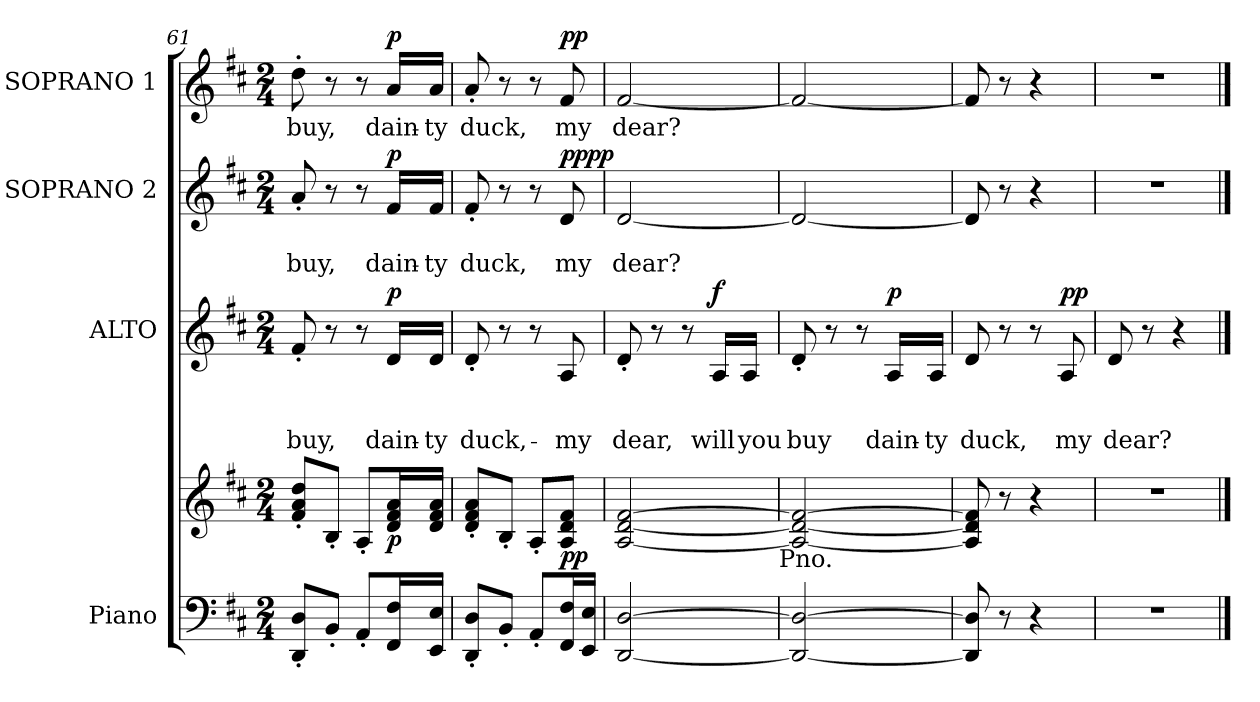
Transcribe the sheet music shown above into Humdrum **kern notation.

**kern	**kern	**dynam	**kern	**text	**text	**text	**dynam	**kern	**text	**text	**dynam	**kern	**text	**dynam
*part4	*part4	*part4	*part3	*part3	*part3	*part3	*part3	*part2	*part2	*part2	*part2	*part1	*part1	*part1
*staff5	*staff4	*staff4/5	*staff3	*staff3	*staff3	*staff3	*staff3	*staff2	*staff2	*staff2	*staff2	*staff1	*staff1	*staff1
*I"Piano	*	*	*I"ALTO	*	*	*	*	*I"SOPRANO 2	*	*	*	*I"SOPRANO 1	*	*
*	*	*	*I'A.	*	*	*	*	*I'S. 2	*	*	*	*I'S.1	*	*
*clefF4	*clefG2	*	*clefG2	*	*	*	*	*clefG2	*	*	*	*clefG2	*	*
*k[f#c#]	*k[f#c#]	*	*k[f#c#]	*	*	*	*	*k[f#c#]	*	*	*	*k[f#c#]	*	*
*D:	*D:	*	*D:	*	*	*	*	*D:	*	*	*	*D:	*	*
*M2/4	*M2/4	*	*M2/4	*	*	*	*	*M2/4	*	*	*	*M2/4	*	*
=61	=61	=61	=61	=61	=61	=61	=61	=61	=61	=61	=61	=61	=61	=61
!	!	!	!	!	!	!LO:LY:b	!	!	!	!LO:LY:b	!	!	!LO:LY:b	!
8DD/'< 8D/'<L	8f#/'< 8a/'< 8dd/'<L	.	8f#'</	.	.	buy,	.	8a'</	.	buy,	.	8dd'>\	buy,	.
8BB'</J	8B'</J	.	8r	.	.	.	.	8r	.	.	.	8r	.	.
8AA'</L	8A'</L	.	8r	.	.	.	.	8r	.	.	.	8r	.	.
!	!	!LO:DY:b	!	!	!	!LO:LY:b	!LO:DY:a	!	!	!LO:LY:b	!LO:DY:a	!	!LO:LY:b	!LO:DY:a
16FF#/ 16F#/L	16d/ 16f#/ 16a/L	p	16d/LL	.	.	dain-	p	16f#/LL	.	dain-	p	16a/LL	dain-	p
!	!	!	!	!	!	!LO:LY:b	!	!	!	!LO:LY:b	!	!	!LO:LY:b	!
16EE/ 16E/JJ	16d/ 16f#/ 16a/JJ	.	16d/JJ	.	.	-ty	.	16f#/JJ	.	-ty	.	16a/JJ	-ty	.
=62	=62	=62	=62	=62	=62	=62	=62	=62	=62	=62	=62	=62	=62	=62
!	!	!	!	!	!	!LO:LY:b	!	!	!	!LO:LY:b	!	!	!LO:LY:b	!
8DD/'< 8D/'<L	8d/'< 8f#/'< 8a/'<L	.	8d'</	.	.	duck,-	.	8f#'</	.	duck,	.	8a'</	duck,	.
8BB'</J	8B'</J	.	8r	.	.	.	.	8r	.	.	.	8r	.	.
8AA'</L	8A'</L	.	8r	.	.	.	.	8r	.	.	.	8r	.	.
!	!	!LO:DY:b	!	!	!	!LO:LY:b	!	!	!	!LO:LY:b	!LO:DY:a	!	!LO:LY:b	!
!	!	!	!	!	!	!	!	!	!	!	!LO:DY:n=1:b	!	!	!LO:DY:a
16FF#/ 16F#/L	8A/ 8d/ 8f#/J	pp	8A/	.	.	-my	.	8d/	.	my	pp pp	8f#/	my	pp
16EE/ 16E/JJ	.	.	.	.	.	.	.	.	.	.	.	.	.	.
!!LO:LB:g=z
=63	=63	=63	=63	=63	=63	=63	=63	=63	=63	=63	=63	=63	=63	=63
!	!	!	!	!	!	!LO:LY:b	!	!	!	!LO:LY:b	!	!	!LO:LY:b	!
[<2DD/ [>2D/	[<2A/ [<2d/ [>2f#/	.	8d'</	.	.	dear,	.	[<2d/	.	dear?	.	[<2f#/	dear?	.
.	.	.	8r	.	.	.	.	.	.	.	.	.	.	.
.	.	.	8r	.	.	.	.	.	.	.	.	.	.	.
!	!	!	!	!	!	!LO:LY:b	!LO:DY:a	!	!	!	!	!	!	!
.	.	.	16A/LL	.	.	will	f	.	.	.	.	.	.	.
!	!	!	!	!	!	!LO:LY:b	!	!	!	!	!	!	!	!
.	.	.	16A/JJ	.	.	you	.	.	.	.	.	.	.	.
!	!LO:TX:b:t=Pno.	!	!	!	!	!	!	!	!	!	!	!	!	!
=64	=64	=64	=64	=64	=64	=64	=64	=64	=64	=64	=64	=64	=64	=64
!	!	!	!	!	!	!LO:LY:b	!	!	!	!	!	!	!	!
2DD/_ 2D/_	2A/_ 2d/_ 2f#/_	.	8d'</	.	.	buy	.	2d/_	.	.	.	2f#/_	.	.
.	.	.	8r	.	.	.	.	.	.	.	.	.	.	.
.	.	.	8r	.	.	.	.	.	.	.	.	.	.	.
!	!	!	!	!	!	!LO:LY:b	!LO:DY:a	!	!	!	!	!	!	!
.	.	.	16A/LL	.	.	dain-	p	.	.	.	.	.	.	.
!	!	!	!	!	!	!LO:LY:b	!	!	!	!	!	!	!	!
.	.	.	16A/JJ	.	.	-ty	.	.	.	.	.	.	.	.
=65	=65	=65	=65	=65	=65	=65	=65	=65	=65	=65	=65	=65	=65	=65
!	!	!	!	!	!	!LO:LY:b	!	!	!	!	!	!	!	!
8DD/] 8D/]	8A/] 8d/] 8f#/]	.	8d/	.	.	duck,	.	8d/]	.	.	.	8f#/]	.	.
8r	8r	.	8r	.	.	.	.	8r	.	.	.	8r	.	.
4r	4r	.	8r	.	.	.	.	4r	.	.	.	4r	.	.
!	!	!	!	!	!	!LO:LY:b	!LO:DY:a	!	!	!	!	!	!	!
.	.	.	8A/	.	.	my	pp	.	.	.	.	.	.	.
=66	=66	=66	=66	=66	=66	=66	=66	=66	=66	=66	=66	=66	=66	=66
!LO:N:vis=1	!LO:N:vis=1	!	!	!	!	!LO:LY:b	!	!LO:N:vis=1	!	!	!	!LO:N:vis=1	!	!
2r	2r	.	8d/	.	.	dear?	.	2r	.	.	.	2r	.	.
.	.	.	8r	.	.	.	.	.	.	.	.	.	.	.
.	.	.	4r	.	.	.	.	.	.	.	.	.	.	.
==	==	==	==	==	==	==	==	==	==	==	==	==	==	==
*-	*-	*-	*-	*-	*-	*-	*-	*-	*-	*-	*-	*-	*-	*-
